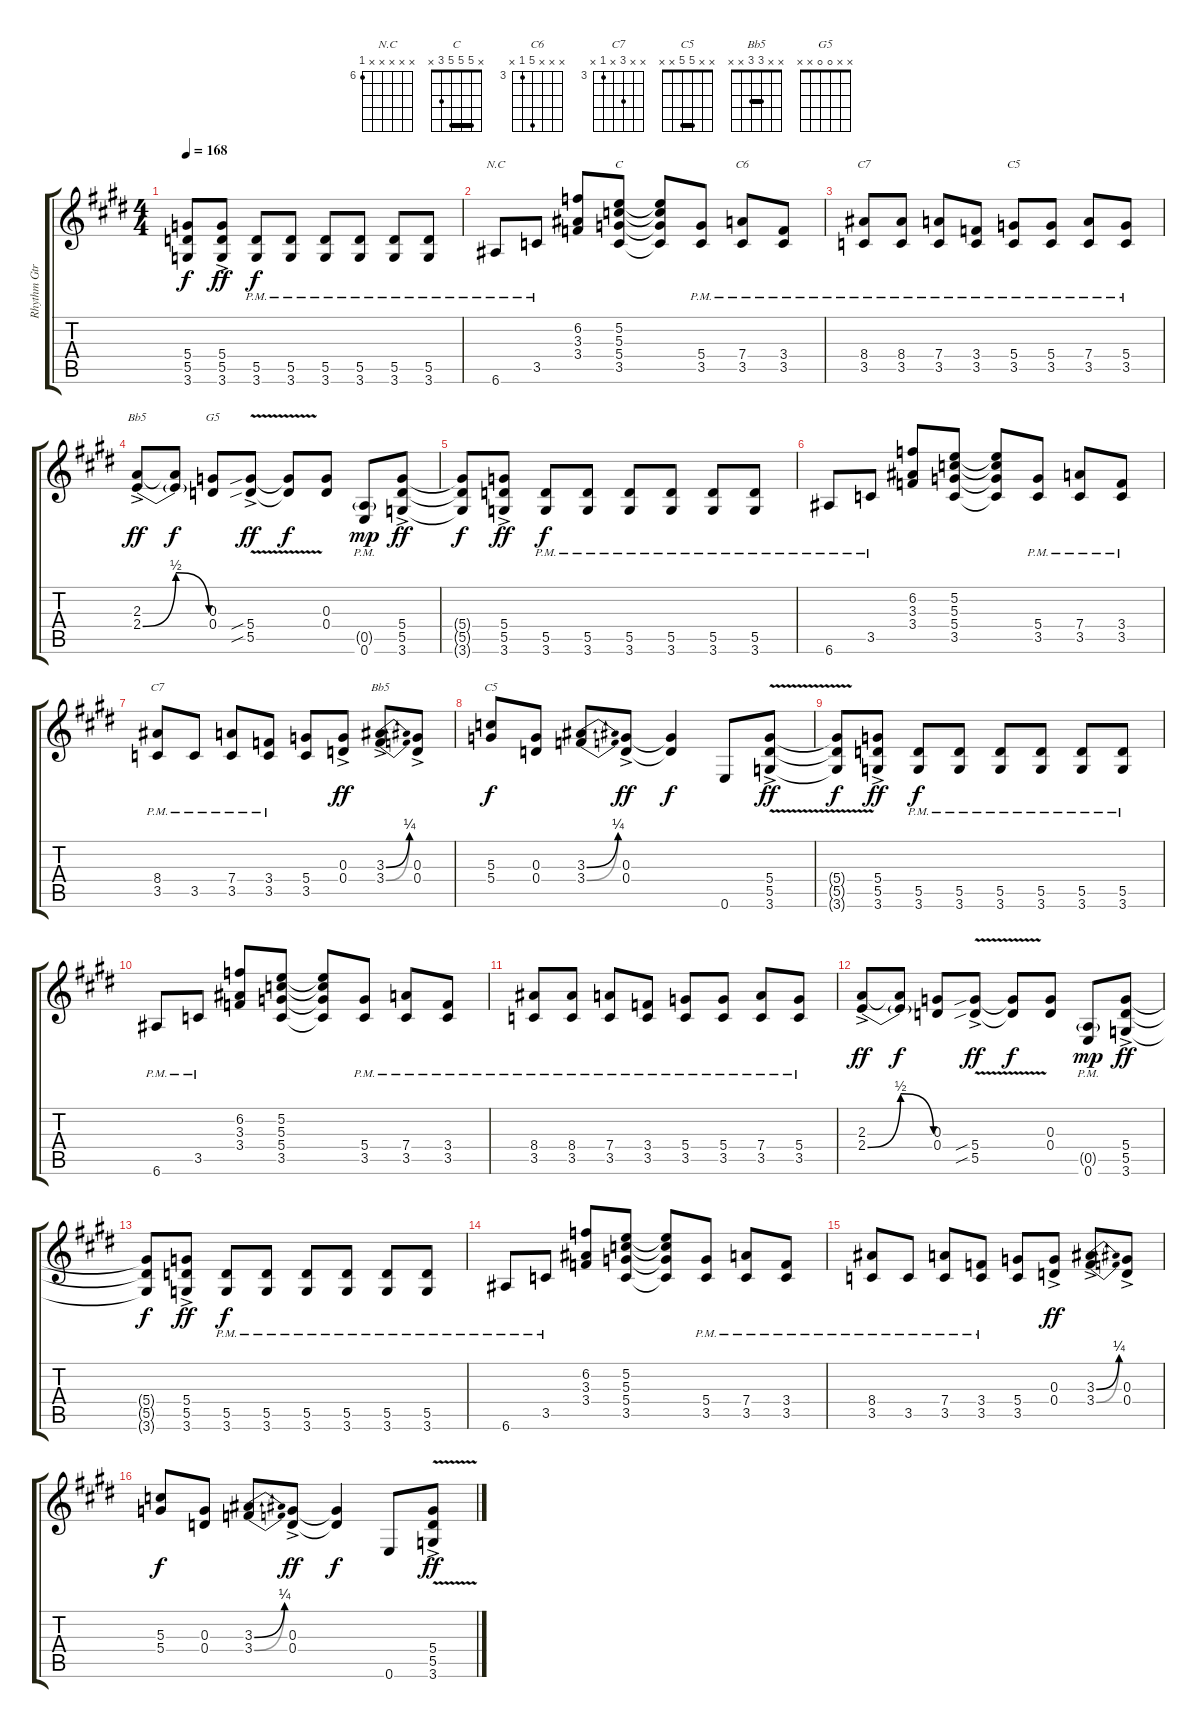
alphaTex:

\track ("Rhythm Gtr. (elec.)" "Rhythm Gtr") {instrument overdrivenguitar}
\staff {score tabs}
\tuning (E4 B3 G3 D3 A2 E2) {hide}
\chord ("N.C" x x x x x 6) {firstfret 6}
\chord ("C" x 5 5 5 3 x) {barre 5}
\chord ("C6" x x x 7 3 x) {firstfret 3}
\chord ("C7" x x 4 x 3 x) {firstfret 3}
\chord ("C5" x x x 5 3 x)
\chord ("Bb5" x x 2 2 x x)
\chord ("G5" x x 0 0 x x)
\chord ("C7" x x 5 x 3 x) {firstfret 3}
\chord ("Bb5" x x 3 3 x x) {barre 3}
\chord ("C5" x x 5 5 x x) {barre 5}
\ts (4 4)
\tempo 168
\clef g2
\ks e
(5.4{t} 5.5{t} 3.6{t}).8{dy f} (5.4{ac} 5.5{ac} 3.6{ac}).8{dy ff} (5.5{pm} 3.6{pm}).8{dy f} (5.5{pm} 3.6{pm}).8 (5.5{pm} 3.6{pm}).8 (5.5{pm} 3.6{pm}).8 (5.5{pm} 3.6{pm}).8 (5.5{pm} 3.6{pm}).8 |
6.6{pm}.8{ch "N.C"} 3.5{pm}.8 (6.2 3.3 3.4).8 (5.2 5.3 5.4 3.5).8{ch "C"} (5.2{t} 5.3{t} 5.4{t} 3.5{t}).8 (5.4{pm} 3.5{pm}).8 (7.4{pm} 3.5{pm}).8{ch "C6"} (3.4{pm} 3.5{pm}).8 |
(8.4{pm} 3.5{pm}).8{ch "C7"} (8.4{pm} 3.5{pm}).8 (7.4{pm} 3.5{pm}).8 (3.4{pm} 3.5{pm}).8 (5.4{pm} 3.5{pm}).8{ch "C5"} (5.4{pm} 3.5{pm}).8 (7.4{pm} 3.5{pm}).8 (5.4{pm} 3.5{pm}).8 |
(2.3{ac} 2.4{be (bendrelease 0 0 30 2 30 2 60 0) ac}).8{ch "Bb5" dy ff} (2.3{t} 2.4{t}).8{dy f} (0.3 0.4).8{ch "G5"} (5.4{v sib ac} 5.5{v sib ac}).8{dy ff} (5.4{t} 5.5{t}).8{dy f} (0.3 0.4).8 (0.5{g pm} 0.6{pm}).8{dy mp} (5.4{ac} 5.5{ac} 3.6{ac}).8{dy ff} |
(5.4{t} 5.5{t} 3.6{t}).8{dy f} (5.4{ac} 5.5{ac} 3.6{ac}).8{dy ff} (5.5{pm} 3.6{pm}).8{dy f} (5.5{pm} 3.6{pm}).8 (5.5{pm} 3.6{pm}).8 (5.5{pm} 3.6{pm}).8 (5.5{pm} 3.6{pm}).8 (5.5{pm} 3.6{pm}).8 |
6.6{pm}.8 3.5{pm}.8 (6.2 3.3 3.4).8 (5.2 5.3 5.4 3.5).8 (5.2{t} 5.3{t} 5.4{t} 3.5{t}).8 (5.4{pm} 3.5{pm}).8 (7.4{pm} 3.5{pm}).8 (3.4{pm} 3.5{pm}).8 |
(8.4{pm} 3.5{pm}).8{ch "C7"} 3.5{pm}.8 (7.4{pm} 3.5{pm}).8 (3.4{pm} 3.5{pm}).8 (5.4 3.5).8 (0.3{ac} 0.4{ac}).8{dy ff} (3.3{be (bend 0 0 60 1) ac} 3.4{be (bend 0 0 60 1) ac}).8{ch "Bb5"} (0.3{ac} 0.4{ac}).8 |
(5.3 5.4).8{ch "C5" dy f} (0.3 0.4).8 (3.3{be (bend 0 0 60 1)} 3.4{be (bend 0 0 60 1)}).8 (0.3{ac} 0.4{ac}).8{dy ff} (0.3{t} 0.4{t}).4{dy f} 0.6.8 (5.4{v ac} 5.5{v ac} 3.6{v ac}).8{dy ff} |
(5.4{t} 5.5{t} 3.6{t}).8{dy f} (5.4{ac} 5.5{ac} 3.6{ac}).8{dy ff} (5.5{pm} 3.6{pm}).8{dy f} (5.5{pm} 3.6{pm}).8 (5.5{pm} 3.6{pm}).8 (5.5{pm} 3.6{pm}).8 (5.5{pm} 3.6{pm}).8 (5.5{pm} 3.6{pm}).8 |
6.6{pm}.8 3.5{pm}.8 (6.2 3.3 3.4).8 (5.2 5.3 5.4 3.5).8 (5.2{t} 5.3{t} 5.4{t} 3.5{t}).8 (5.4{pm} 3.5{pm}).8 (7.4{pm} 3.5{pm}).8 (3.4{pm} 3.5{pm}).8 |
(8.4{pm} 3.5{pm}).8 (8.4{pm} 3.5{pm}).8 (7.4{pm} 3.5{pm}).8 (3.4{pm} 3.5{pm}).8 (5.4{pm} 3.5{pm}).8 (5.4{pm} 3.5{pm}).8 (7.4{pm} 3.5{pm}).8 (5.4{pm} 3.5{pm}).8 |
(2.3{ac} 2.4{be (bendrelease 0 0 30 2 30 2 60 0) ac}).8{dy ff} (2.3{t} 2.4{t}).8{dy f} (0.3 0.4).8 (5.4{v sib ac} 5.5{v sib ac}).8{dy ff} (5.4{t} 5.5{t}).8{dy f} (0.3 0.4).8 (0.5{g pm} 0.6{pm}).8{dy mp} (5.4{ac} 5.5{ac} 3.6{ac}).8{dy ff} |
(5.4{t} 5.5{t} 3.6{t}).8{dy f} (5.4{ac} 5.5{ac} 3.6{ac}).8{dy ff} (5.5{pm} 3.6{pm}).8{dy f} (5.5{pm} 3.6{pm}).8 (5.5{pm} 3.6{pm}).8 (5.5{pm} 3.6{pm}).8 (5.5{pm} 3.6{pm}).8 (5.5{pm} 3.6{pm}).8 |
6.6{pm}.8 3.5{pm}.8 (6.2 3.3 3.4).8 (5.2 5.3 5.4 3.5).8 (5.2{t} 5.3{t} 5.4{t} 3.5{t}).8 (5.4{pm} 3.5{pm}).8 (7.4{pm} 3.5{pm}).8 (3.4{pm} 3.5{pm}).8 |
(8.4{pm} 3.5{pm}).8 3.5{pm}.8 (7.4{pm} 3.5{pm}).8 (3.4{pm} 3.5{pm}).8 (5.4 3.5).8 (0.3{ac} 0.4{ac}).8{dy ff} (3.3{be (bend 0 0 60 1) ac} 3.4{be (bend 0 0 60 1) ac}).8 (0.3{ac} 0.4{ac}).8 |
(5.3 5.4).8{dy f} (0.3 0.4).8 (3.3{be (bend 0 0 60 1)} 3.4{be (bend 0 0 60 1)}).8 (0.3{ac} 0.4{ac}).8{dy ff} (0.3{t} 0.4{t}).4{dy f} 0.6.8 (5.4{v ac} 5.5{v ac} 3.6{v ac}).8{dy ff}
